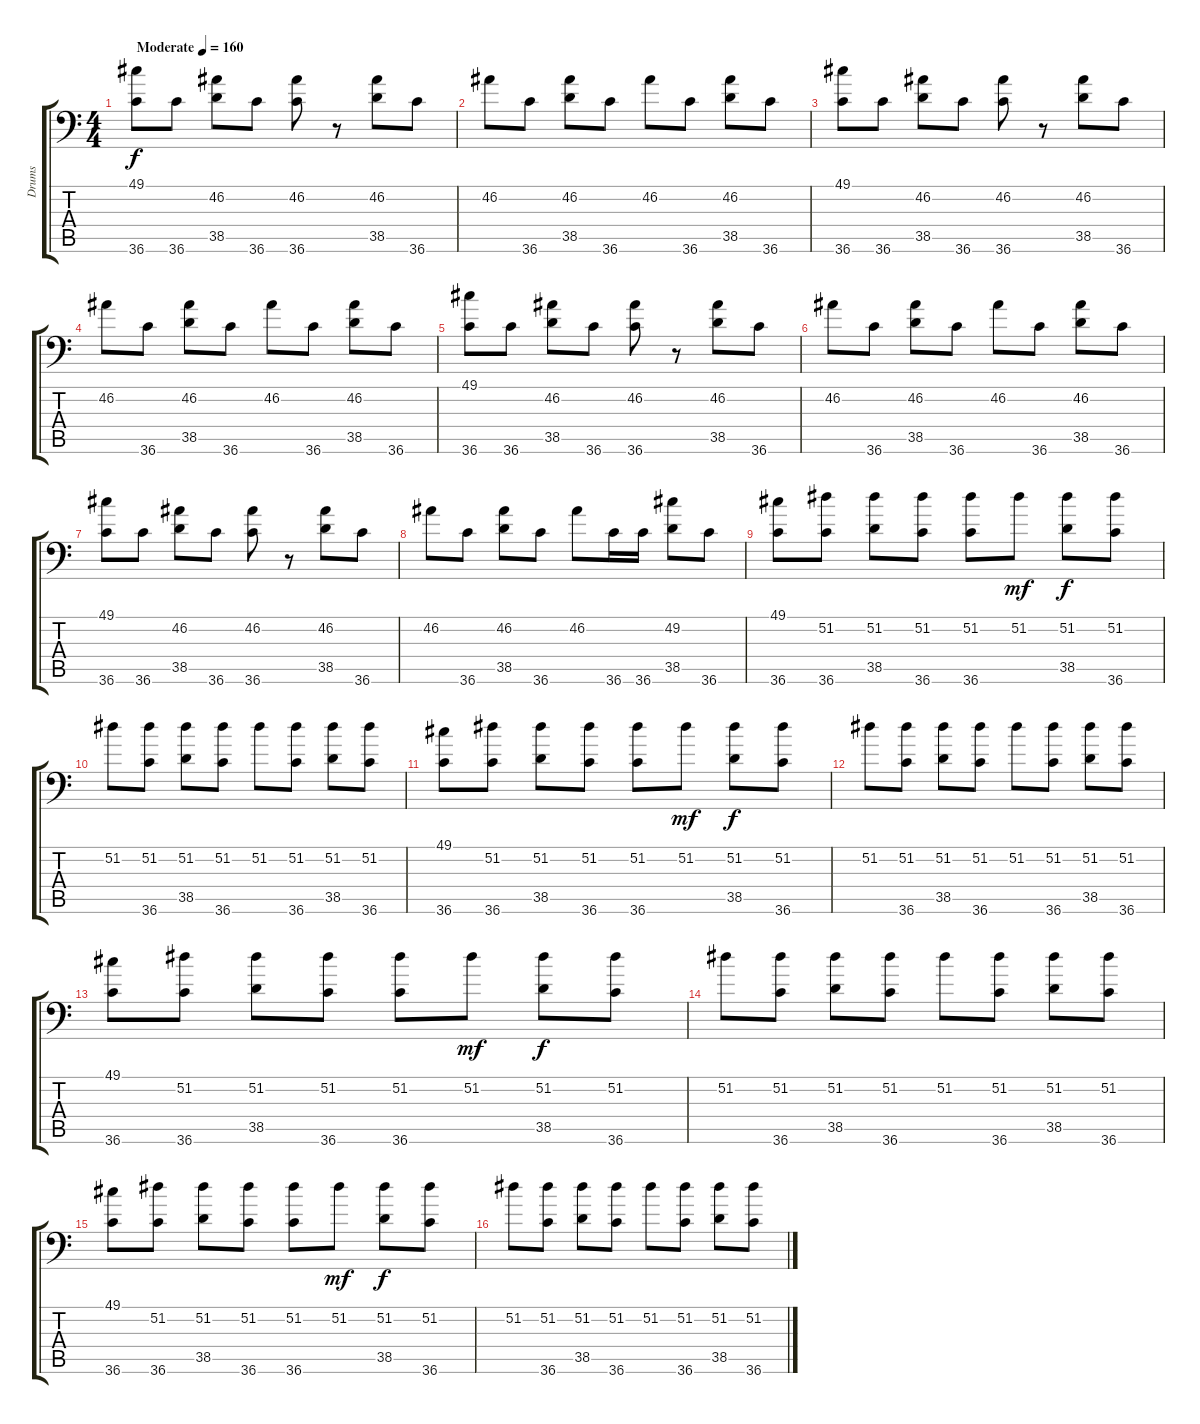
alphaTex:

\track ("Drums" "Drums") {instrument acousticgrandpiano}
\staff {score tabs}
\tuning (C-1 C-1 C-1 C-1 C-1 C-1) {hide}
\ts (4 4)
\tempo (160 "Moderate")
\clef f4
\ks c
(49.1 36.6).8{dy f instrument acousticgrandpiano} 36.6.8 (46.2 38.5).8 36.6.8 (46.2 36.6).8 r.8 (46.2 38.5).8 36.6.8 |
46.2.8 36.6.8 (46.2 38.5).8 36.6.8 46.2.8 36.6.8 (46.2 38.5).8 36.6.8 |
(49.1 36.6).8 36.6.8 (46.2 38.5).8 36.6.8 (46.2 36.6).8 r.8 (46.2 38.5).8 36.6.8 |
46.2.8 36.6.8 (46.2 38.5).8 36.6.8 46.2.8 36.6.8 (46.2 38.5).8 36.6.8 |
(49.1 36.6).8 36.6.8 (46.2 38.5).8 36.6.8 (46.2 36.6).8 r.8 (46.2 38.5).8 36.6.8 |
46.2.8 36.6.8 (46.2 38.5).8 36.6.8 46.2.8 36.6.8 (46.2 38.5).8 36.6.8 |
(49.1 36.6).8 36.6.8 (46.2 38.5).8 36.6.8 (46.2 36.6).8 r.8 (46.2 38.5).8 36.6.8 |
46.2.8 36.6.8 (46.2 38.5).8 36.6.8 46.2.8 36.6.16 36.6.16 (49.2 38.5).8 36.6.8 |
(49.1 36.6).8 (51.2 36.6).8 (51.2 38.5).8 (51.2 36.6).8 (51.2 36.6).8 51.2.8{dy mf} (51.2 38.5).8{dy f} (51.2 36.6).8 |
51.2.8 (51.2 36.6).8 (51.2 38.5).8 (51.2 36.6).8 51.2.8 (51.2 36.6).8 (51.2 38.5).8 (51.2 36.6).8 |
(49.1 36.6).8 (51.2 36.6).8 (51.2 38.5).8 (51.2 36.6).8 (51.2 36.6).8 51.2.8{dy mf} (51.2 38.5).8{dy f} (51.2 36.6).8 |
51.2.8 (51.2 36.6).8 (51.2 38.5).8 (51.2 36.6).8 51.2.8 (51.2 36.6).8 (51.2 38.5).8 (51.2 36.6).8 |
(49.1 36.6).8 (51.2 36.6).8 (51.2 38.5).8 (51.2 36.6).8 (51.2 36.6).8 51.2.8{dy mf} (51.2 38.5).8{dy f} (51.2 36.6).8 |
51.2.8 (51.2 36.6).8 (51.2 38.5).8 (51.2 36.6).8 51.2.8 (51.2 36.6).8 (51.2 38.5).8 (51.2 36.6).8 |
(49.1 36.6).8 (51.2 36.6).8 (51.2 38.5).8 (51.2 36.6).8 (51.2 36.6).8 51.2.8{dy mf} (51.2 38.5).8{dy f} (51.2 36.6).8 |
51.2.8 (51.2 36.6).8 (51.2 38.5).8 (51.2 36.6).8 51.2.8 (51.2 36.6).8 (51.2 38.5).8 (51.2 36.6).8
